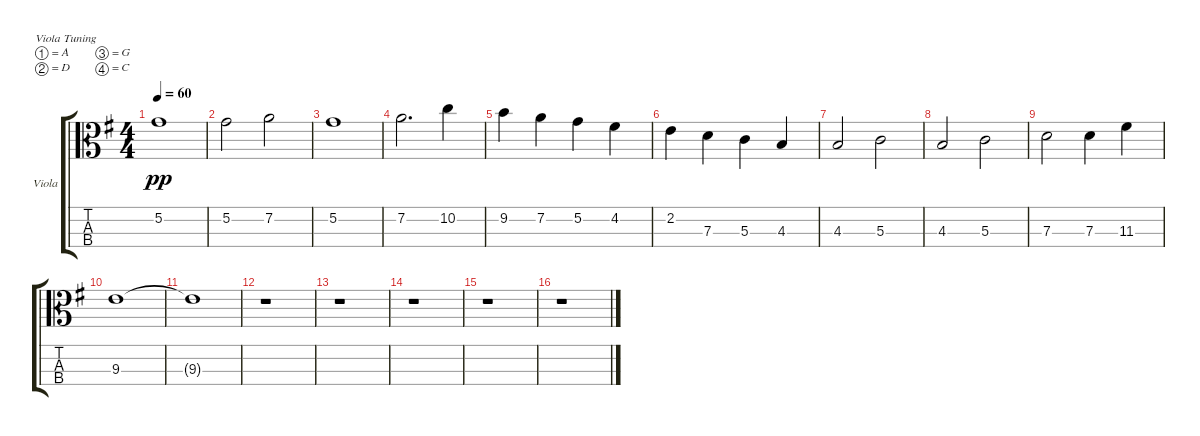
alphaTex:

\defaultSystemsLayout 4
\bracketExtendMode groupsimilarinstruments
\firstSystemTrackNameOrientation horizontal
\otherSystemsTrackNameOrientation horizontal
\track ("Viola" "Viola") {instrument viola}
\staff {score tabs}
\tuning (A4 D4 G3 C3)
\ts (4 4)
\tempo 60
\clef c3
\scale
0.333333
\ks eminor
5.2.1{dy pp} |
\scale
0.333333 5.2.2 7.2.2 |
\scale
0.333333 5.2.1 |
\scale
0.333333 7.2.2{d} 10.2.4 |
\scale
0.333333 9.2.4 7.2.4 5.2.4 4.2.4 |
\scale
0.333333 2.2.4 7.3.4 5.3.4 4.3.4 |
\scale
0.333333 4.3.2 5.3.2 |
\scale
0.333333 4.3.2 5.3.2 |
\scale
0.333333 7.3.2 7.3.4 11.3.4 |
\scale
0.333333 9.3.1 |
\scale
0.333333 9.3{t}.1 |
\scale
0.333333 r.1 |
\scale
0.333333 r.1 |
\scale
0.333333 r.1 |
\scale
0.333333 r.1 |
\scale
0.333333 r.1
